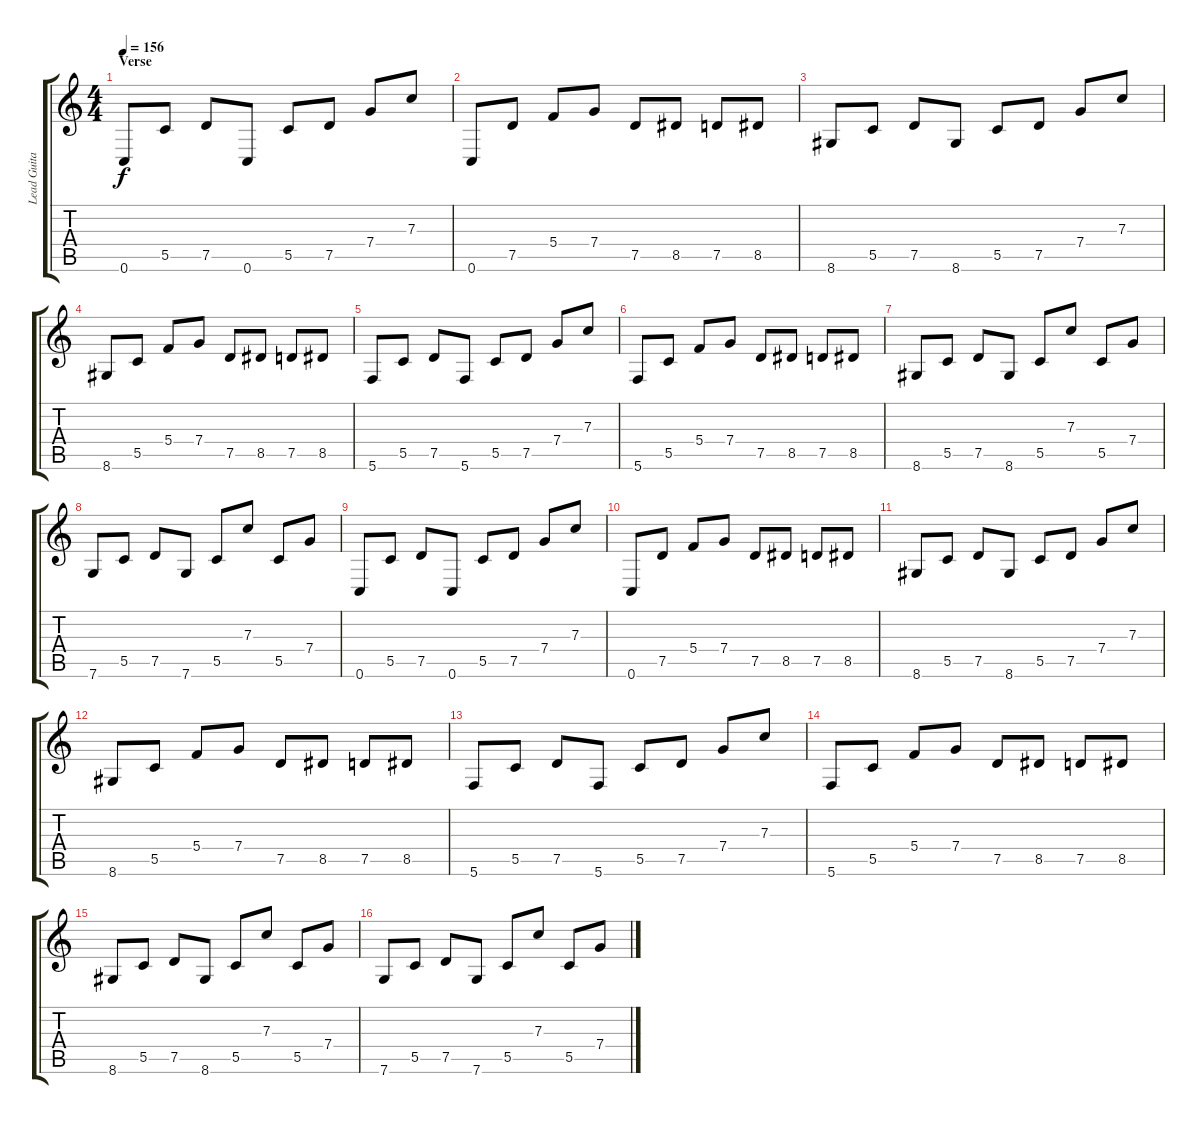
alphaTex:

\track ("Lead Guitar" "Lead Guita") {instrument distortionguitar}
\staff {score tabs}
\tuning (D4 A3 F3 C3 G2 C2) {hide}
\ts (4 4)
\section ("" "Verse")
\tempo 156
\clef g2
\ks c
0.6.8{dy f} 5.5.8 7.5.8 0.6.8 5.5.8 7.5.8 7.4.8 7.3.8 |
0.6.8 7.5.8 5.4.8 7.4.8 7.5.8 8.5.8 7.5.8 8.5.8 |
8.6.8 5.5.8 7.5.8 8.6.8 5.5.8 7.5.8 7.4.8 7.3.8 |
8.6.8 5.5.8 5.4.8 7.4.8 7.5.8 8.5.8 7.5.8 8.5.8 |
5.6.8 5.5.8 7.5.8 5.6.8 5.5.8 7.5.8 7.4.8 7.3.8 |
5.6.8 5.5.8 5.4.8 7.4.8 7.5.8 8.5.8 7.5.8 8.5.8 |
8.6.8 5.5.8 7.5.8 8.6.8 5.5.8 7.3.8 5.5.8 7.4.8 |
7.6.8 5.5.8 7.5.8 7.6.8 5.5.8 7.3.8 5.5.8 7.4.8 |
0.6.8 5.5.8 7.5.8 0.6.8 5.5.8 7.5.8 7.4.8 7.3.8 |
0.6.8 7.5.8 5.4.8 7.4.8 7.5.8 8.5.8 7.5.8 8.5.8 |
8.6.8 5.5.8 7.5.8 8.6.8 5.5.8 7.5.8 7.4.8 7.3.8 |
8.6.8 5.5.8 5.4.8 7.4.8 7.5.8 8.5.8 7.5.8 8.5.8 |
5.6.8 5.5.8 7.5.8 5.6.8 5.5.8 7.5.8 7.4.8 7.3.8 |
5.6.8 5.5.8 5.4.8 7.4.8 7.5.8 8.5.8 7.5.8 8.5.8 |
8.6.8 5.5.8 7.5.8 8.6.8 5.5.8 7.3.8 5.5.8 7.4.8 |
7.6.8 5.5.8 7.5.8 7.6.8 5.5.8 7.3.8 5.5.8 7.4.8
